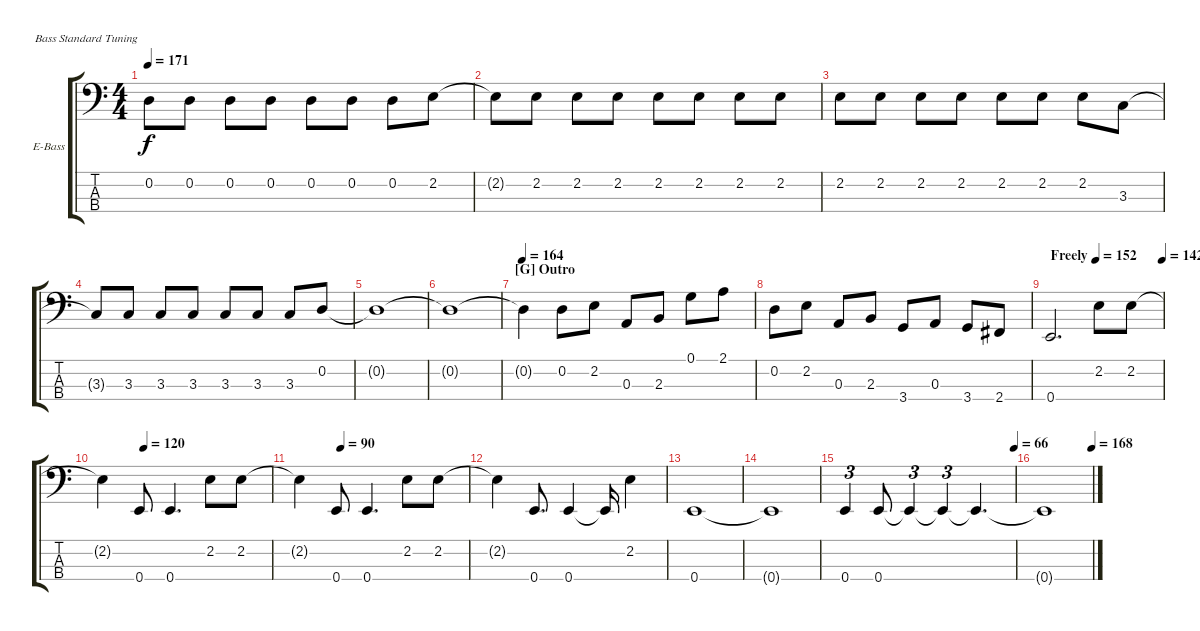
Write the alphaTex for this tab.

\bracketExtendMode groupsimilarinstruments
\firstSystemTrackNameOrientation horizontal
\otherSystemsTrackNameOrientation horizontal
\track ("Jimmy Bain" "E-Bass") {instrument electricbasspick}
\staff {score tabs}
\tuning (G2 D2 A1 E1)
\ts (4 4)
\tempo 171
\clef f4
\ks c
0.2{t}.8{dy f} 0.2.8 0.2.8 0.2.8 0.2.8 0.2.8 0.2.8 2.2.8 |
2.2{t}.8 2.2.8 2.2.8 2.2.8 2.2.8 2.2.8 2.2.8 2.2.8 |
2.2.8 2.2.8 2.2.8 2.2.8 2.2.8 2.2.8 2.2.8 3.3.8 |
3.3{t}.8 3.3.8 3.3.8 3.3.8 3.3.8 3.3.8 3.3.8 0.2.8 |
0.2{t}.1 |
0.2{t}.1 |
\section ("G" "Outro")
\tempo 164
0.2{t}.4 0.2.8 2.2.8 0.3.8 2.3.8 0.1.8 2.1.8 |
0.2.8 2.2.8 0.3.8 2.3.8 3.4.8 0.3.8 3.4.8 2.4.8 |
\tempo (152 "Freely")
\tempo (142 1)
0.4.2{d} 2.2.8 2.2.8 |
\tempo (120 0.25)
2.2{t}.4 0.4.8 0.4.4{d} 2.2.8 2.2.8 |
\tempo (90 0.25)
2.2{t}.4 0.4.8 0.4.4{d} 2.2.8 2.2.8 |
2.2{t}.4 0.4.8{d} 0.4.4 0.4{t}.16 2.2.4 |
0.4.1 |
0.4{t}.1 |
\tempo (66 1)
0.4.4{tu (3 2)} 0.4.8 0.4{t}.4{tu (3 2)} 0.4{t}.4{tu (3 2)} 0.4{t}.4{d} |
\tempo (168 1)
0.4{t}.1
